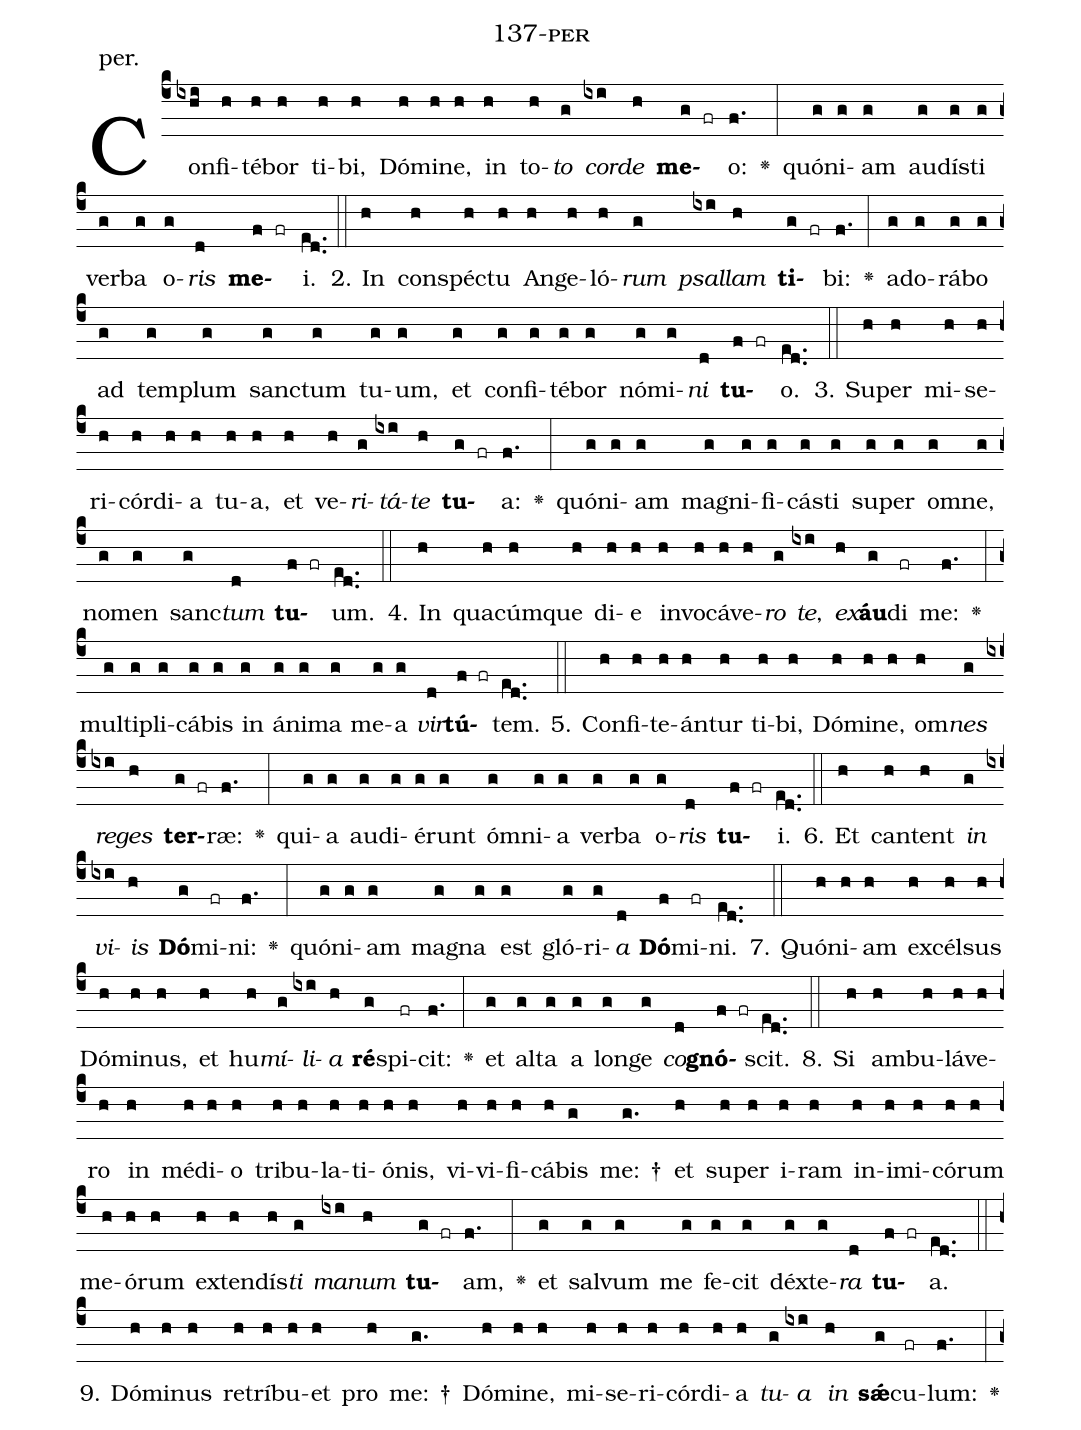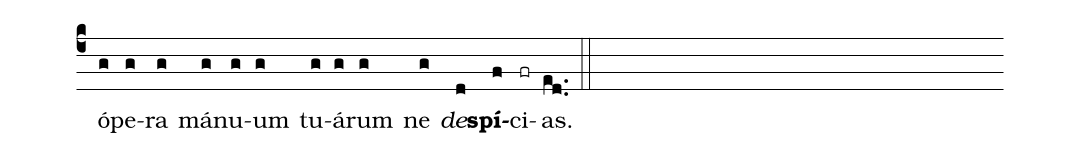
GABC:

name: 137-per;
annotation: per.;
%%
(c4)Con(ixhi)fi(h)té(h)bor(h) ti(h)bi,(h) Dó(h)mi(h)ne,(h) in(h) to(h)<i>to</i>(g) <i>cor</i>(ixi)<i>de</i>(h) <b>me</b>(g fr)o:(f.) <v>\greheightstar</v>(:) quón(g)i(g)am(g) au(g)dís(g)ti(g) ver(g)ba(g) o(g)<i>ris</i>(d) <b>me</b>(f fr)i.(ed..) (::)
2. In(h) con(h)spéc(h)tu(h) An(h)ge(h)ló(h)<i>rum</i>(g) <i>psal</i>(ixi)<i>lam</i>(h) <b>ti</b>(g fr)bi:(f.) <v>\greheightstar</v>(:) ad(g)o(g)rá(g)bo(g) ad(g) tem(g)plum(g) sanc(g)tum(g) tu(g)um,(g) et(g) con(g)fi(g)té(g)bor(g) nó(g)mi(g)<i>ni</i>(d) <b>tu</b>(f fr)o.(ed..) (::)
3. Su(h)per(h) mi(h)se(h)ri(h)cór(h)di(h)a(h) tu(h)a,(h) et(h) ve(h)<i>ri</i>(g)<i>tá</i>(ixi)<i>te</i>(h) <b>tu</b>(g fr)a:(f.) <v>\greheightstar</v>(:) quón(g)i(g)am(g) ma(g)gni(g)fi(g)cás(g)ti(g) su(g)per(g) om(g)ne,(g) no(g)men(g) sanc(g)<i>tum</i>(d) <b>tu</b>(f fr)um.(ed..) (::)
4. In(h) qua(h)cúm(h)que(h) di(h)e(h) in(h)vo(h)cá(h)ve(h)<i>ro</i>(g) <i>te</i>,(ixi) <i>ex</i>(h)<b>áu</b>(g)di(fr) me:(f.) <v>\greheightstar</v>(:) mul(g)ti(g)pli(g)cá(g)bis(g) in(g) á(g)ni(g)ma(g) me(g)a(g) <i>vir</i>(d)<b>tú</b>(f fr)tem.(ed..) (::)
5. Con(h)fi(h)te(h)án(h)tur(h) ti(h)bi,(h) Dó(h)mi(h)ne,(h) om(h)<i>nes</i>(g) <i>re</i>(ixi)<i>ges</i>(h) <b>ter</b>(g fr)ræ:(f.) <v>\greheightstar</v>(:) qui(g)a(g) au(g)di(g)é(g)runt(g) óm(g)ni(g)a(g) ver(g)ba(g) o(g)<i>ris</i>(d) <b>tu</b>(f fr)i.(ed..) (::)
6. Et(h) can(h)tent(h) <i>in</i>(g) <i>vi</i>(ixi)<i>is</i>(h) <b>Dó</b>(g)mi(fr)ni:(f.) <v>\greheightstar</v>(:) quón(g)i(g)am(g) ma(g)gna(g) est(g) gló(g)ri(g)<i>a</i>(d) <b>Dó</b>(f)mi(fr)ni.(ed..) (::)
7. Quón(h)i(h)am(h) ex(h)cél(h)sus(h) Dó(h)mi(h)nus,(h) et(h) hu(h)<i>mí</i>(g)<i>li</i>(ixi)<i>a</i>(h) <b>ré</b>(g)spi(fr)cit:(f.) <v>\greheightstar</v>(:) et(g) al(g)ta(g) a(g) lon(g)ge(g) <i>co</i>(d)<b>gnó</b>(f fr)scit.(ed..) (::)
8. Si(h) am(h)bu(h)lá(h)ve(h)ro(h) in(h) mé(h)di(h)o(h) tri(h)bu(h)la(h)ti(h)ó(h)nis,(h) vi(h)vi(h)fi(h)cá(h)bis(g) me: †(g.) et(h) su(h)per(h) i(h)ram(h) in(h)i(h)mi(h)có(h)rum(h) me(h)ó(h)rum(h) ex(h)ten(h)dís(h)<i>ti</i>(g) <i>ma</i>(ixi)<i>num</i>(h) <b>tu</b>(g fr)am,(f.) <v>\greheightstar</v>(:) et(g) sal(g)vum(g) me(g) fe(g)cit(g) déx(g)te(g)<i>ra</i>(d) <b>tu</b>(f fr)a.(ed..) (::)
9. Dó(h)mi(h)nus(h) re(h)trí(h)bu(h)et(h) pro(h) me: †(g.) Dó(h)mi(h)ne,(h) mi(h)se(h)ri(h)cór(h)di(h)a(h) <i>tu</i>(g)<i>a</i>(ixi) <i>in</i>(h) <b>sǽ</b>(g)cu(fr)lum:(f.) <v>\greheightstar</v>(:) ó(g)pe(g)ra(g) má(g)nu(g)um(g) tu(g)á(g)rum(g) ne(g) <i>de</i>(d)<b>spí</b>(f)ci(fr)as.(ed..) (::)
